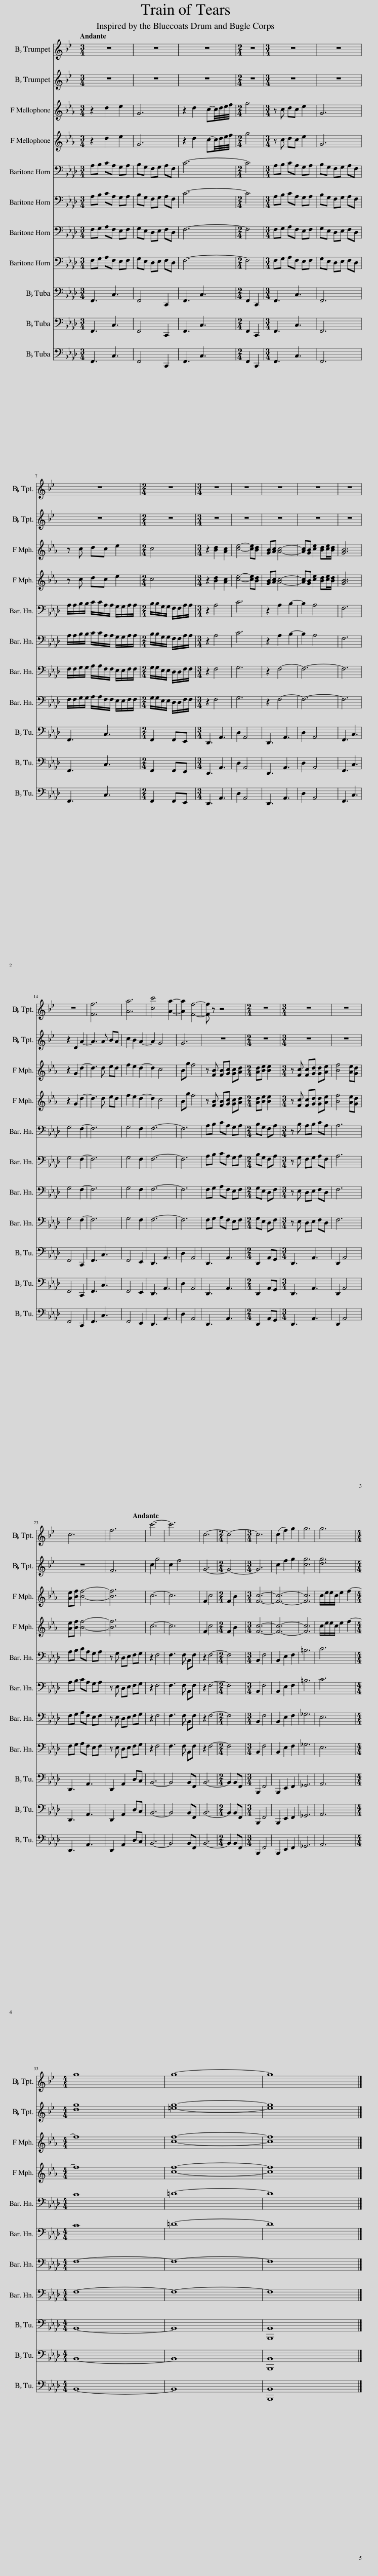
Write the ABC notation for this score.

X:1
%%score 1 2 3 4 5 6 7 8 9 10 11
L:1/8
Q:1/4=94
M:3/4
I:linebreak $
K:Ab
V:1 treble transpose=-2
V:2 treble transpose=-2
V:3 treble transpose=-7
V:4 treble transpose=-7
V:5 bass
V:6 bass
V:7 bass
V:8 bass
V:9 bass
V:10 bass
V:11 bass
V:1
[K:Bb] z6 | z6 | z6 |[M:2/4] z4 |[M:3/4] z6 | %5
 z6 |$ z6 |[M:2/4] z4 |[M:3/4] z6 | z6 | %10
 z6 | z6 | z6 |$ z6 | [Ff]6 | %15
 [Aa]6 | [cc']4 [Aa]2- | [Aa]2 [Ff]4- | [Ff] z z4 |[M:2/4] z4 | %20
[M:3/4] z6 | z6 |$ c6 | f6[Q:1/4=84] | c'6- | %25
 c'6 | c6- |[M:2/4] c4- |[M:3/4] c6 | (c2 f2) g2 | %30
 g6 | g6 |$[M:4/4] g8 | g8- | g8 |] %35
V:2
[K:Bb] z6 | z6 | z6 |[M:2/4] z4 |[M:3/4] z6 | %5
 z6 |$ z6 |[M:2/4] z4 |[M:3/4] z6 | z6 | %10
 z6 | z6 | z6 |$ z2 D2 A2- | A3 A BA | %15
 c2 B2 A2- | A2 G4 | G6 | z6 |[M:2/4] z4 | %20
[M:3/4] z6 | z6 |$ z6 | F6 | c2 g4 | %25
 c2 f4 | G6- |[M:2/4] G4- |[M:3/4] G6 | c2 f2 g2 | %30
 [cg]6 | [dg]6 |$[M:4/4] [dg]8 | [=eg]8- | [eg]8 |] %35
V:3
[K:Eb] z2 d2 e2 | G6 | z2 d2 c-c/4d/4e/4f/4 |[M:2/4] g4 |[M:3/4] z c dc e2 | %5
 G6 |$ z c dc e2 |[M:2/4] c4 |[M:3/4] z2 [Bd]2 [Ac]2 | [ce]4- [ce][Bd] | %10
 [GB][Ac] [Ac]4- | [Ac][GB] [ce]2 [Bd][ce]/[Bd]/ | [GB]6 |$ z2 G2 d2- | d3 d ed | %15
 f2 e2 d2- | d2 c4 | Bg f4 | z [FB] [FB][Gc] [Gc][Ad] |[M:2/4] [Ad][Be] [Be]2 | %20
[M:3/4] z [Fc] [Fc][Gd] [Gd][Ae] | [Bf]4 [Ae][Gd] |$ [Ae][Bf] [Bf]4- | [Bf]6 | c6- | %25
 c6 | F2 c4 |[M:2/4] F2 B2 |[M:3/4] [Fc]6- | [Fc]6- | %30
 [Fc]6 | c/e/e/c/ e2 f2- |$[M:4/4] f8 | [cf]8- | [cf]8 |] %35
V:4
[K:Eb] z2 d2 e2 | G6 | z2 d2 c-c/4d/4e/4f/4 |[M:2/4] g4 |[M:3/4] z c dc e2 | %5
 G6 |$ z c dc e2 |[M:2/4] c4 |[M:3/4] z2 [Bd]2 [Ac]2 | [ce]4- [ce][Bd] | %10
 [GB][Ac] [Ac]4- | [Ac][GB] [ce]2 [Bd][ce]/[Bd]/ | [GB]6 |$ z2 G2 d2- | d3 d ed | %15
 f2 e2 d2- | d2 c4 | Bg f4 | z [FB] [FB][Gc] [Gc][Ad] |[M:2/4] [Ad][Be] [Be]2 | %20
[M:3/4] z [Fc] [Fc][Gd] [Gd][Ae] | [Bf]4 [Ae][Gd] |$ [Ae][Bf] [Bf]4- | [Bf]6 | c6- | %25
 c6 | F2 c4 |[M:2/4] F2 B2 |[M:3/4] [Fc]6- | [Fc]6- | %30
 [Fc]6 | c/e/e/c/ e2 f2- |$[M:4/4] f8 | [cf]8- | [cf]8 |] %35
V:5
 A,B, CA, G,A, | B,G, F,G, A,F, | C6- |[M:2/4] C4 |[M:3/4] A,B, CA, G,A, | %5
 B,G, F,G, A,F, |$ A,/A,/B,/B,/ C/C/A,/A,/ G,/G,/A,/A,/ |[M:2/4] B,/B,/G,/G,/ F,/F,/A,/A,/ |[M:3/4] z2 A,4 | C6 | %10
 z2 A,2 B,2- | B,2 A,4 | F,6 |$ G,4 F,2- | F,6 | %15
 G,4 F,2 | F,6- | F,6 | A,B, CA, G,A, |[M:2/4] B,G, F,A, | %20
[M:3/4] z B, A,B, CA, | A,6 |$ A,B, CA, G,A, | z G, D,E, F,G, | z2 F,4 | %25
 F,3 F, B,,F, | z2 F,4- |[M:2/4] F,4 |[M:3/4] B,,2 F,4 | B,,2 E,2 F,2 | %30
 =B,6 | C6 |$[M:4/4] C8 | =D8- | D8 |] %35
V:6
 A,B, CA, G,A, | B,G, F,G, A,F, | C6- |[M:2/4] C4 |[M:3/4] A,B, CA, G,A, | %5
 B,G, F,G, A,F, |$ A,/A,/B,/B,/ C/C/A,/A,/ G,/G,/A,/A,/ |[M:2/4] B,/B,/G,/G,/ F,/F,/A,/A,/ |[M:3/4] z2 A,4 | C6 | %10
 z2 A,2 B,2- | B,2 A,4 | F,6 |$ G,4 F,2- | F,6 | %15
 G,4 F,2 | F,6- | F,6 | A,B, CA, G,A, |[M:2/4] B,G, F,A, | %20
[M:3/4] z G, F,G, A,F, | A,6 |$ A,B, CA, G,A, | z E, D,E, F,G, | z2 F,4 | %25
 F,3 F, B,,F, | z2 F,4- |[M:2/4] F,4 |[M:3/4] B,,2 F,4 | B,,2 E,2 F,2 | %30
 =B,6 | C6 |$[M:4/4] C8 | =D8- | D8 |] %35
V:7
 F,G, A,F, E,F, | G,E, D,E, F,D, | F,6- |[M:2/4] F,4 |[M:3/4] F,G, A,F, E,F, | %5
 G,E, D,E, F,D, |$ F,/F,/G,/G,/ A,/A,/F,/F,/ E,/E,/F,/F,/ |[M:2/4] G,/G,/E,/E,/ D,/D,/F,/F,/ |[M:3/4] z2 F,4 | G,6 | %10
 z2 F,4- | F,6- | F,6 |$ G,4 F,2- | F,6 | %15
 G,4 F,2 | F,6- | F,6 | F,G, A,F, E,F, |[M:2/4] G,E, D,F, | %20
[M:3/4] z E, D,E, F,D, | F,6 |$ F,G, A,F, E,F, | z E, D,E, F,G, | z2 F,4 | %25
 F,3 F, B,,F, | z2 F,4- |[M:2/4] F,4 |[M:3/4] B,,2 F,4 | B,,2 E,2 F,2 | %30
 _G,6 | E,6 |$[M:4/4] F,8- | F,8- | F,8 |] %35
V:8
 F,G, A,F, E,F, | G,E, D,E, F,D, | F,6- |[M:2/4] F,4 |[M:3/4] F,G, A,F, E,F, | %5
 G,E, D,E, F,D, |$ F,/F,/G,/G,/ A,/A,/F,/F,/ E,/E,/F,/F,/ |[M:2/4] G,/G,/E,/E,/ D,/D,/F,/F,/ |[M:3/4] z2 F,4 | G,6 | %10
 z2 F,4- | F,6- | F,6 |$ G,4 F,2- | F,6 | %15
 G,4 F,2 | F,6- | F,6 | F,G, A,F, E,F, |[M:2/4] G,E, D,F, | %20
[M:3/4] z E, D,E, F,D, | F,6 |$ F,G, A,F, E,F, | z E, D,E, F,G, | z2 F,4 | %25
 F,3 F, B,,F, | z2 F,4- |[M:2/4] F,4 |[M:3/4] B,,2 F,4 | B,,2 E,2 F,2 | %30
 _G,6 | E,6 |$[M:4/4] F,8- | F,8- | F,8 |] %35
V:9
 F,,3 C,3 | F,,4 C,,2 | F,,3 C,3 |[M:2/4] F,,2 C,,2 |[M:3/4] F,,3 C,3 | %5
 F,,6 |$ F,,3 C,3 |[M:2/4] F,,2 F,,E,, |[M:3/4] D,,3 A,,3 | D,2 A,,4 | %10
 D,,3 A,,3 | D,2 A,,4 | F,,3 C,3 |$ F,,4 C,,2 | F,,3 C,3 | %15
 F,,4 E,,2 | D,,3 A,,3 | D,2 A,,4 | D,,3 A,,3 |[M:2/4] D,,2 A,,G,, | %20
[M:3/4] D,,3 A,,3 | D,,2 A,,4 |$ D,,3 A,,3 | D,,2 A,,2 D,C, | B,,6- | %25
 B,,4 B,,F,, | B,,6- |[M:2/4] B,,2 B,,F,, |[M:3/4] B,,,2 F,,4 | B,,,2 E,,2 F,,2 | %30
 _G,,6 | A,,6 |$[M:4/4] B,,8- | B,,8 | [B,,,B,,]8 |] %35
V:10
 F,,3 C,3 | F,,4 C,,2 | F,,3 C,3 |[M:2/4] F,,2 C,,2 |[M:3/4] F,,3 C,3 | %5
 F,,6 |$ F,,3 C,3 |[M:2/4] F,,2 F,,E,, |[M:3/4] D,,3 A,,3 | D,2 A,,4 | %10
 D,,3 A,,3 | D,2 A,,4 | F,,3 C,3 |$ F,,4 C,,2 | F,,3 C,3 | %15
 F,,4 E,,2 | D,,3 A,,3 | D,2 A,,4 | D,,3 A,,3 |[M:2/4] D,,2 A,,G,, | %20
[M:3/4] D,,3 A,,3 | D,,2 A,,4 |$ D,,3 A,,3 | D,,2 A,,2 D,C, | B,,6- | %25
 B,,4 B,,F,, | B,,6- |[M:2/4] B,,2 B,,F,, |[M:3/4] B,,,2 F,,4 | B,,,2 E,,2 F,,2 | %30
 _G,,6 | A,,6 |$[M:4/4] B,,8- | B,,8 | [B,,,B,,]8 |] %35
V:11
 F,,3 C,3 | F,,4 C,,2 | F,,3 C,3 |[M:2/4] F,,2 C,,2 |[M:3/4] F,,3 C,3 | %5
 F,,6 |$ F,,3 C,3 |[M:2/4] F,,2 F,,E,, |[M:3/4] D,,3 A,,3 | D,2 A,,4 | %10
 D,,3 A,,3 | D,2 A,,4 | F,,3 C,3 |$ F,,4 C,,2 | F,,3 C,3 | %15
 F,,4 E,,2 | D,,3 A,,3 | D,2 A,,4 | D,,3 A,,3 |[M:2/4] D,,2 A,,G,, | %20
[M:3/4] D,,3 A,,3 | D,,2 A,,4 |$ D,,3 A,,3 | D,,2 A,,2 D,C, | B,,6- | %25
 B,,4 B,,F,, | B,,6- |[M:2/4] B,,2 B,,F,, |[M:3/4] B,,,2 F,,4 | B,,,2 E,,2 F,,2 | %30
 _G,,6 | A,,6 |$[M:4/4] B,,8- | B,,8 | [B,,,B,,]8 |] %35
